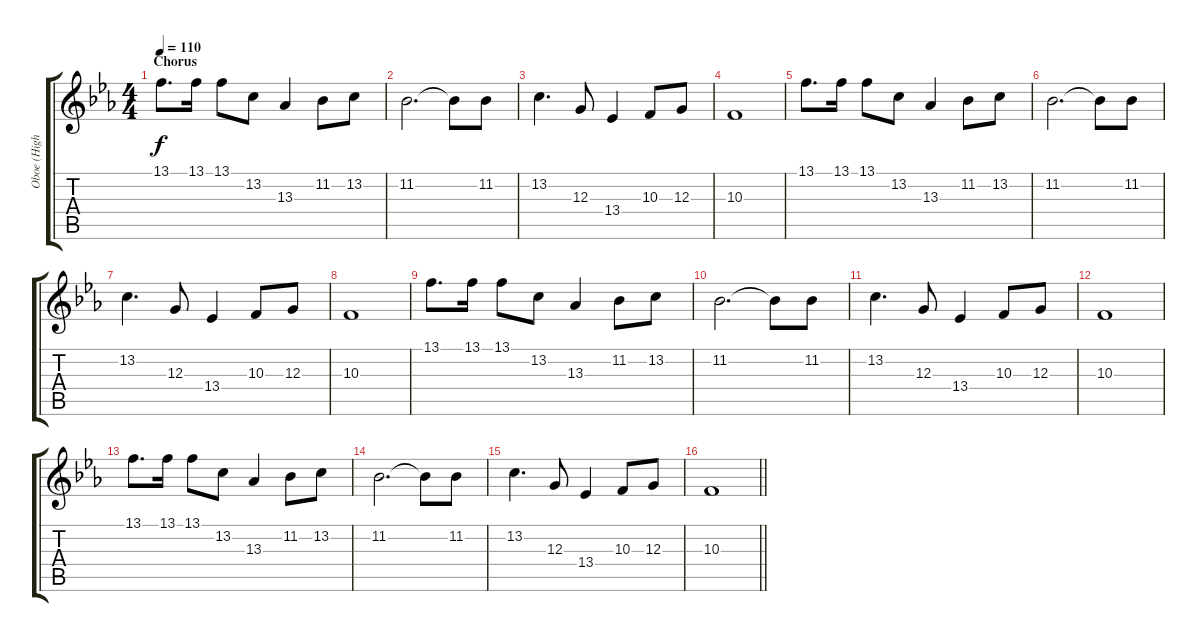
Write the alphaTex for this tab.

\track ("Oboe (High Keys)" "Oboe (High") {instrument panflute}
\staff {score tabs}
\tuning (E4 B3 G3 D3 A2 E2) {hide}
\ts (4 4)
\section ("" "Chorus")
\tempo 110
\clef g2
\ks cminor
13.1.8{d dy f volume 12} 13.1.16 13.1.8 13.2.8 13.3.4 11.2.8 13.2.8 |
11.2.2{d} 11.2{t}.8 11.2.8 |
13.2.4{d} 12.3.8 13.4.4 10.3.8 12.3.8 |
10.3.1 |
13.1.8{d} 13.1.16 13.1.8 13.2.8 13.3.4 11.2.8 13.2.8 |
11.2.2{d} 11.2{t}.8 11.2.8 |
13.2.4{d} 12.3.8 13.4.4 10.3.8 12.3.8 |
10.3.1 |
13.1.8{d} 13.1.16 13.1.8 13.2.8 13.3.4 11.2.8 13.2.8 |
11.2.2{d} 11.2{t}.8 11.2.8 |
13.2.4{d} 12.3.8 13.4.4 10.3.8 12.3.8 |
10.3.1 |
13.1.8{d} 13.1.16 13.1.8 13.2.8 13.3.4 11.2.8 13.2.8 |
11.2.2{d} 11.2{t}.8 11.2.8 |
13.2.4{d} 12.3.8 13.4.4 10.3.8 12.3.8 |
\barLineRight lightlight
10.3.1
